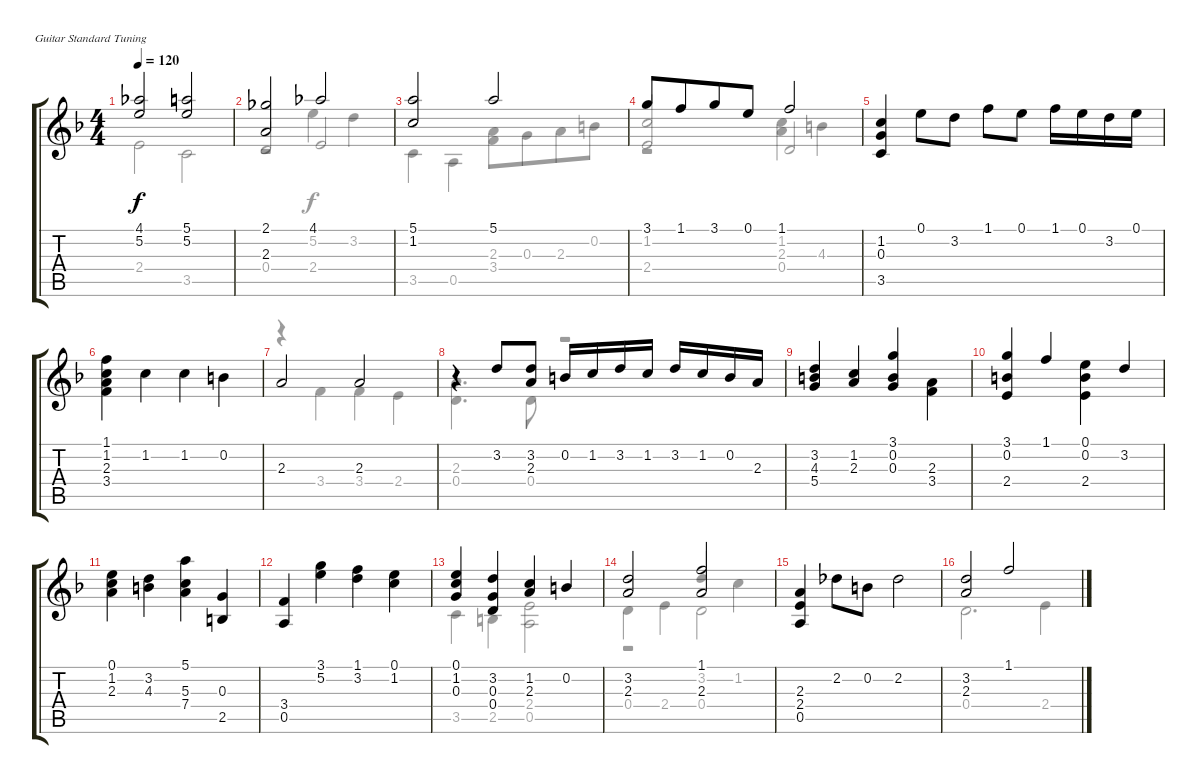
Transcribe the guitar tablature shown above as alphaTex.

\defaultSystemsLayout 4
\bracketExtendMode groupsimilarinstruments
\firstSystemTrackNameOrientation horizontal
\otherSystemsTrackNameOrientation horizontal
\track "" {instrument acousticguitarnylon}
\staff {score tabs}
\tuning (E4 B3 G3 D3 A2 E2)
\voice
\ts (4 4)
\tempo 120
\clef g2
\ks f
(4.1 5.2).2{dy f} (5.2 5.1).2 |
(2.3 2.1).2 4.1.2 |
(5.1 1.2).2 5.1.2 |
3.1.8{beam merge} 1.1.8{beam merge} 3.1.8{beam merge} 0.1.8 1.1.2 |
(1.2 0.3 3.5).4 0.1.8 3.2.8 1.1.8 0.1.8 1.1.16 0.1.16 3.2.16 0.1.16 |
(1.1 1.2 2.3 3.4).4 1.2.4 1.2.4 0.2.4 |
2.3.2 2.3.2 |
r.4 3.2.8 (3.2 2.3).8 0.2.16 1.2.16 3.2.16 1.2.16 3.2.16 1.2.16 0.2.16 2.3.16 |
(3.2 4.3 5.4).4{beam invert} (1.2 2.3).4{beam invert} (3.1 0.2 0.3).4{beam invert} (2.3 3.4).4{beam invert} |
(2.4 0.2 3.1).4{beam invert} 1.1.4{beam invert} (0.1 0.2 2.4).4{beam invert} 3.2.4{beam invert} |
(0.1 1.2 2.3).4 (4.3 3.2).4 (5.1 5.3 7.4).4 (0.3 2.5).4 |
(3.4 0.5).4 (3.1 5.2).4 (3.2 1.1).4 (0.1 1.2).4 |
(1.2 0.3 0.1).4 (0.4 0.3 3.2).4 (1.2 2.3).4 0.2.4 |
(3.2 2.3).2 (1.1 2.3).2 |
(2.3 2.4 0.5).4 2.2.8 0.2.8 2.2.2 |
(3.2 2.3).2 1.1.2
\voice
\clef g2
\ottava regular
\simile none
\ks f
2.4.2{dy f} 3.5.2 |
0.4.2{beam invert} 2.4.2{beam invert} |
3.5.4 0.5.4 (3.4 2.3).8{beam merge} 0.3.8{beam merge} 2.3.8{beam merge} 0.2.8 |
(1.2 2.4).2 0.4.2{beam invert} |
|
|
r.4 3.4.4 3.4.4 2.4.4 |
(2.3 0.4).4{d} 0.4.8 r.2 |
|
|
|
|
3.5.4 2.5.4 (2.4 0.5).2 |
0.4.4 2.4.4 0.4.2 |
|
0.4.2{d} 2.4.4
\voice
\clef g2
\ottava regular
\simile none
\ks f
|
r.2 5.2.4 3.2.4 |
|
r.2 (2.3 1.2).4 4.3.4 |
|
|
|
|
|
|
|
|
|
r.2 3.2.4{beam invert} 1.2.4 |
|
